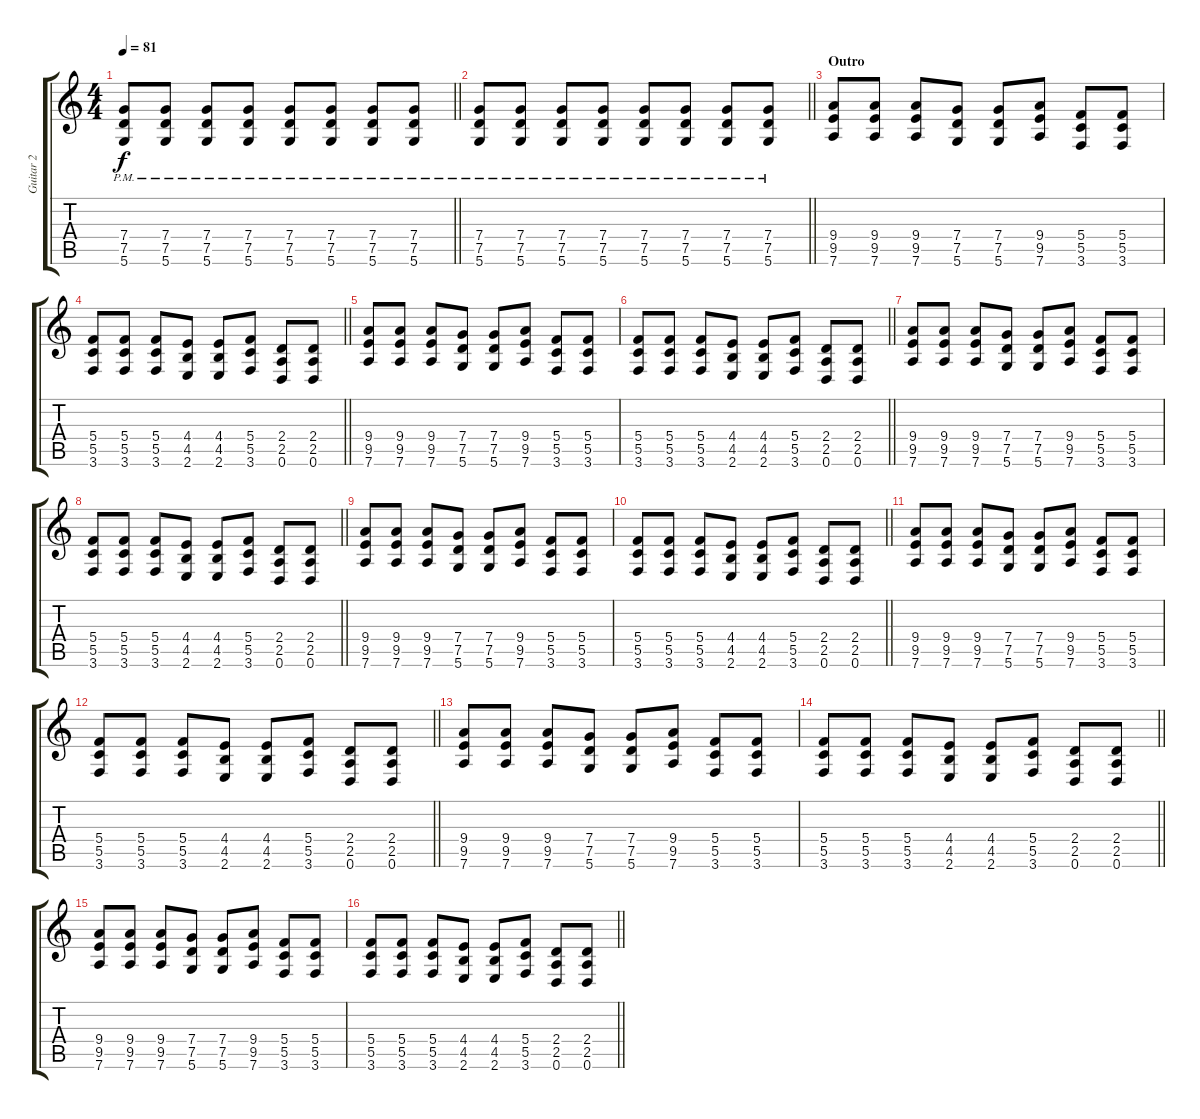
\track ("Guitar 2" "Guitar 2") {instrument distortionguitar}
\staff {score tabs}
\tuning (D4 A3 F3 C3 G2 D2) {hide}
\ts (4 4)
\tempo 81
\clef g2
\barLineRight lightlight
\ks c
(7.4{pm} 7.5{pm} 5.6{pm}).8{dy f} (7.4{pm} 7.5{pm} 5.6{pm}).8 (7.4{pm} 7.5{pm} 5.6{pm}).8 (7.4{pm} 7.5{pm} 5.6{pm}).8 (7.4{pm} 7.5{pm} 5.6{pm}).8 (7.4{pm} 7.5{pm} 5.6{pm}).8 (7.4{pm} 7.5{pm} 5.6{pm}).8 (7.4{pm} 7.5{pm} 5.6{pm}).8 |
\barLineRight lightlight
(7.4{pm} 7.5{pm} 5.6{pm}).8 (7.4{pm} 7.5{pm} 5.6{pm}).8 (7.4{pm} 7.5{pm} 5.6{pm}).8 (7.4{pm} 7.5{pm} 5.6{pm}).8 (7.4{pm} 7.5{pm} 5.6{pm}).8 (7.4{pm} 7.5{pm} 5.6{pm}).8 (7.4{pm} 7.5{pm} 5.6{pm}).8 (7.4{pm} 7.5{pm} 5.6{pm}).8 |
\section ("" "Outro")
(9.4 9.5 7.6).8 (9.4 9.5 7.6).8 (9.4 9.5 7.6).8 (7.4 7.5 5.6).8 (7.4 7.5 5.6).8 (9.4 9.5 7.6).8 (5.4 5.5 3.6).8 (5.4 5.5 3.6).8 |
\barLineRight lightlight
(5.4 5.5 3.6).8 (5.4 5.5 3.6).8 (5.4 5.5 3.6).8 (4.4 4.5 2.6).8 (4.4 4.5 2.6).8 (5.4 5.5 3.6).8 (2.4 2.5 0.6).8 (2.4 2.5 0.6).8 |
(9.4 9.5 7.6).8 (9.4 9.5 7.6).8 (9.4 9.5 7.6).8 (7.4 7.5 5.6).8 (7.4 7.5 5.6).8 (9.4 9.5 7.6).8 (5.4 5.5 3.6).8 (5.4 5.5 3.6).8 |
\barLineRight lightlight
(5.4 5.5 3.6).8 (5.4 5.5 3.6).8 (5.4 5.5 3.6).8 (4.4 4.5 2.6).8 (4.4 4.5 2.6).8 (5.4 5.5 3.6).8 (2.4 2.5 0.6).8 (2.4 2.5 0.6).8 |
(9.4 9.5 7.6).8 (9.4 9.5 7.6).8 (9.4 9.5 7.6).8 (7.4 7.5 5.6).8 (7.4 7.5 5.6).8 (9.4 9.5 7.6).8 (5.4 5.5 3.6).8 (5.4 5.5 3.6).8 |
\barLineRight lightlight
(5.4 5.5 3.6).8 (5.4 5.5 3.6).8 (5.4 5.5 3.6).8 (4.4 4.5 2.6).8 (4.4 4.5 2.6).8 (5.4 5.5 3.6).8 (2.4 2.5 0.6).8 (2.4 2.5 0.6).8 |
(9.4 9.5 7.6).8 (9.4 9.5 7.6).8 (9.4 9.5 7.6).8 (7.4 7.5 5.6).8 (7.4 7.5 5.6).8 (9.4 9.5 7.6).8 (5.4 5.5 3.6).8 (5.4 5.5 3.6).8 |
\barLineRight lightlight
(5.4 5.5 3.6).8 (5.4 5.5 3.6).8 (5.4 5.5 3.6).8 (4.4 4.5 2.6).8 (4.4 4.5 2.6).8 (5.4 5.5 3.6).8 (2.4 2.5 0.6).8 (2.4 2.5 0.6).8 |
(9.4 9.5 7.6).8 (9.4 9.5 7.6).8 (9.4 9.5 7.6).8 (7.4 7.5 5.6).8 (7.4 7.5 5.6).8 (9.4 9.5 7.6).8 (5.4 5.5 3.6).8 (5.4 5.5 3.6).8 |
\barLineRight lightlight
(5.4 5.5 3.6).8 (5.4 5.5 3.6).8 (5.4 5.5 3.6).8 (4.4 4.5 2.6).8 (4.4 4.5 2.6).8 (5.4 5.5 3.6).8 (2.4 2.5 0.6).8 (2.4 2.5 0.6).8 |
(9.4 9.5 7.6).8 (9.4 9.5 7.6).8 (9.4 9.5 7.6).8 (7.4 7.5 5.6).8 (7.4 7.5 5.6).8 (9.4 9.5 7.6).8 (5.4 5.5 3.6).8 (5.4 5.5 3.6).8 |
\barLineRight lightlight
(5.4 5.5 3.6).8 (5.4 5.5 3.6).8 (5.4 5.5 3.6).8 (4.4 4.5 2.6).8 (4.4 4.5 2.6).8 (5.4 5.5 3.6).8 (2.4 2.5 0.6).8 (2.4 2.5 0.6).8 |
(9.4 9.5 7.6).8 (9.4 9.5 7.6).8 (9.4 9.5 7.6).8 (7.4 7.5 5.6).8 (7.4 7.5 5.6).8 (9.4 9.5 7.6).8 (5.4 5.5 3.6).8 (5.4 5.5 3.6).8 |
\barLineRight lightlight
(5.4 5.5 3.6).8 (5.4 5.5 3.6).8 (5.4 5.5 3.6).8 (4.4 4.5 2.6).8 (4.4 4.5 2.6).8 (5.4 5.5 3.6).8 (2.4 2.5 0.6).8 (2.4 2.5 0.6).8
